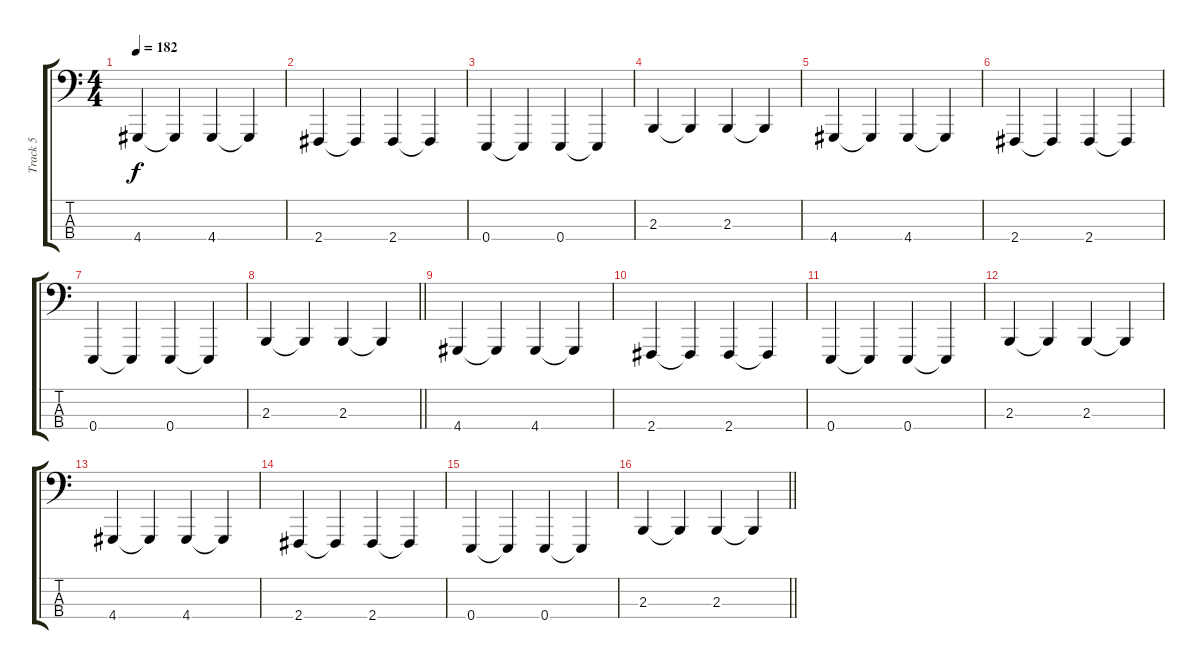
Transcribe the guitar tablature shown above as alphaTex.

\track ("Track 5" "Track 5") {instrument lead2sawtooth}
\staff {score tabs}
\tuning (G2 D2 A1 E1) {hide}
\ts (4 4)
\tempo 182
\clef f4
\ks c
4.4.4{dy f} 4.4{t}.4 4.4.4 4.4{t}.4 |
2.4.4 2.4{t}.4 2.4.4 2.4{t}.4 |
0.4.4 0.4{t}.4 0.4.4 0.4{t}.4 |
2.3.4 2.3{t}.4 2.3.4 2.3{t}.4 |
4.4.4 4.4{t}.4 4.4.4 4.4{t}.4 |
2.4.4 2.4{t}.4 2.4.4 2.4{t}.4 |
0.4.4 0.4{t}.4 0.4.4 0.4{t}.4 |
\barLineRight lightlight
2.3.4 2.3{t}.4 2.3.4 2.3{t}.4 |
4.4.4 4.4{t}.4 4.4.4 4.4{t}.4 |
2.4.4 2.4{t}.4 2.4.4 2.4{t}.4 |
0.4.4 0.4{t}.4 0.4.4 0.4{t}.4 |
2.3.4 2.3{t}.4 2.3.4 2.3{t}.4 |
4.4.4 4.4{t}.4 4.4.4 4.4{t}.4 |
2.4.4 2.4{t}.4 2.4.4 2.4{t}.4 |
0.4.4 0.4{t}.4 0.4.4 0.4{t}.4 |
\barLineRight lightlight
2.3.4 2.3{t}.4 2.3.4 2.3{t}.4
